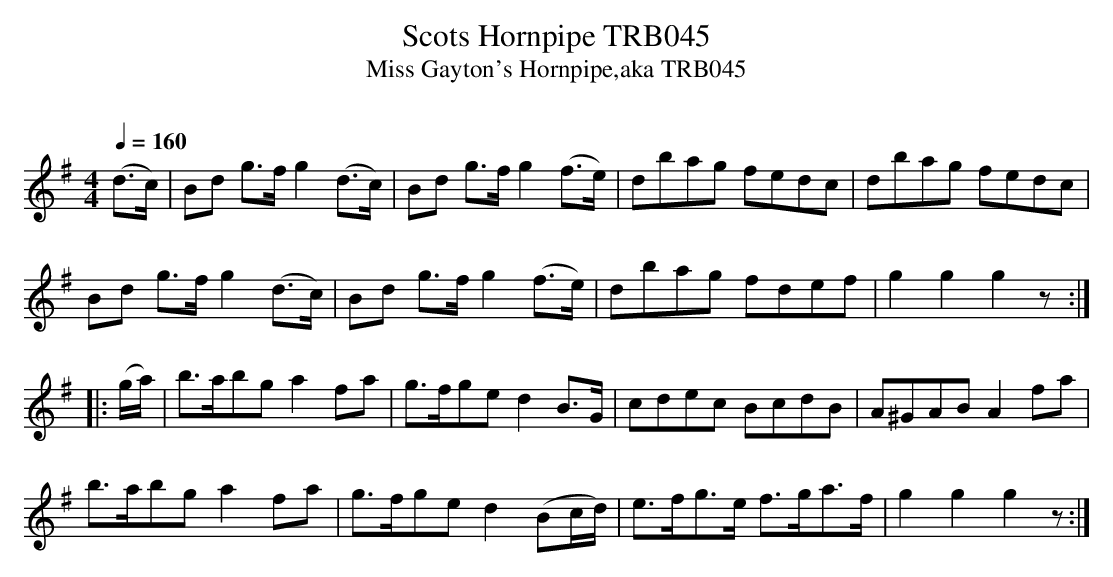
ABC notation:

X:1
T:Scots Hornpipe TRB045
Q:1/4=160
T:Miss Gayton's Hornpipe,aka TRB045
L:1/8
M:4/4
O:
K:G
(d>c) | Bd g>f g2 (d>c) | Bd g>f g2 (f>e) | dbag fedc | dbag fedc |
Bd g>f g2 (d>c) | Bd g>f g2 (f>e) | dbag fdef | g2 g2 g2 z :|
|:(g/a/) | b>abg a2 fa | g>fge d2 B>G | cdec BcdB | A^GAB A2 fa |
b>abg a2 fa | g>fge d2 (Bc/d/) | e>fg>e f>ga>f | g2 g2 g2 z :|
